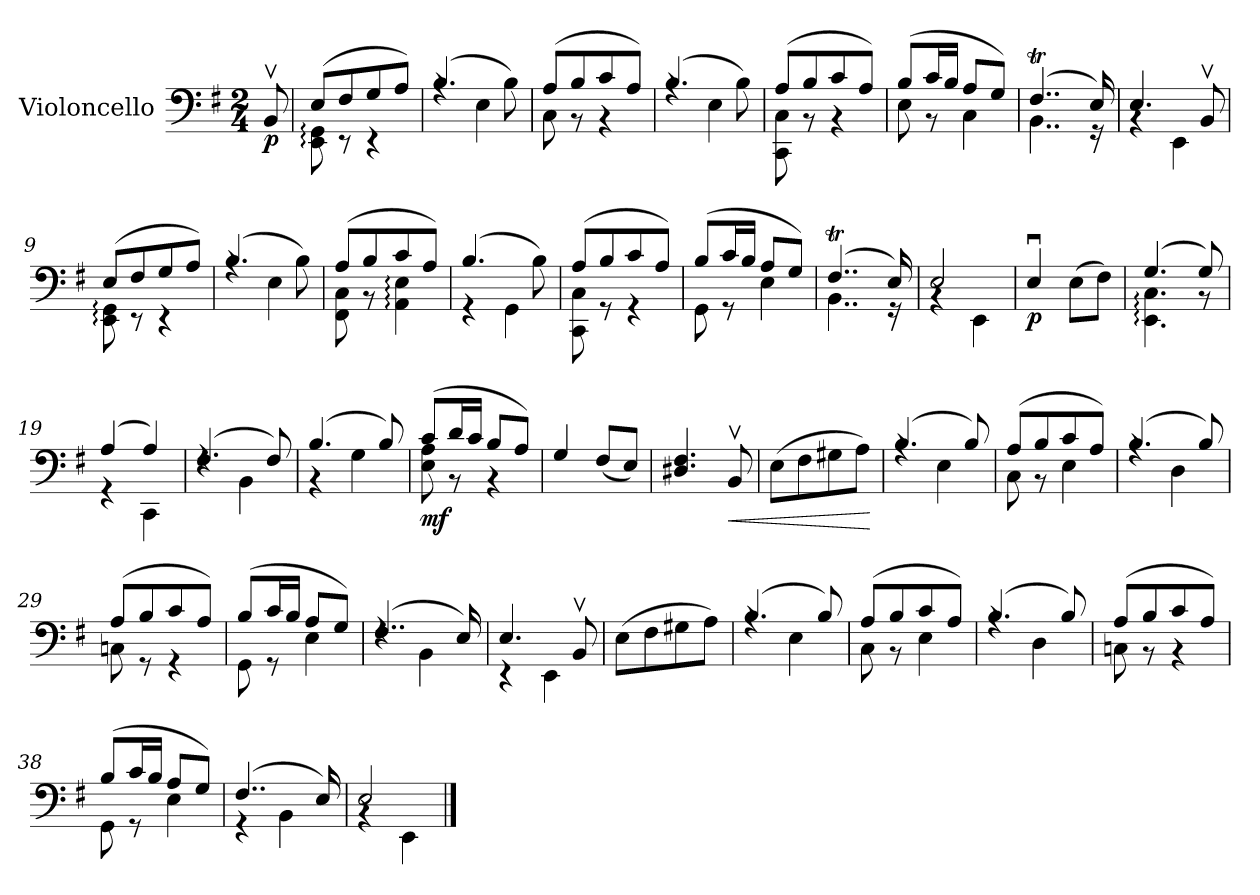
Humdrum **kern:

**kern	**dynam
*part1	*part1
*staff1	*staff1
*I"Violoncello	*
*I'Vc.	*
*clefF4	*
*k[f#]	*
*M2/4	*
*MM50	*
=	=
!	!LO:DY:b
8BBv/	p
=1	=1
*^	*
(8E/L	8EE\: 8GG\:	.
8F#/	8r	.
8G/	4r	.
8A/J)	.	.
=2	=2	=2
(4.B/	4rA	.
.	4E\	.
8B\)	.	.
=3	=3	=3
(8A/L	8C\	.
8B/	8r	.
8c/	4r	.
8A/J)	.	.
=4	=4	=4
(4.B/	4rA	.
.	4E\	.
8B\)	.	.
=5	=5	=5
(8A/L	8CC\ 8C\	.
8B/	8r	.
8c/	4r	.
8A/J)	.	.
=6	=6	=6
(8B/L	8E:\	.
16c/L	8r	.
16B/JJ	.	.
8A/L	4C\	.
8G/J)	.	.
=7	=7	=7
(4..F#t/	4..BB:\	.
16E/)	16r	.
=8	=8	=8
4.E/	4rBB	.
.	4EE\	.
8BBv/	.	.
!!LO:LB:g=z	!!
=9	=9	=9
(8E/L	8EE\: 8GG\:	.
8F#/	8r	.
8G/	4r	.
8A/J)	.	.
=10	=10	=10
(4.B/	4rA	.
.	4E\	.
8B\)	.	.
=11	=11	=11
(>8A/L	8FF#\ 8C\	.
8B/	8r	.
8c/	4AA\: 4E\:	.
8A/J)	.	.
=12	=12	=12
(4.B/	4r	.
.	4GG\	.
8B\)	.	.
=13	=13	=13
(8A/L	8CC\ 8C\	.
8B/	8r	.
8c/	4r	.
8A/J)	.	.
=14	=14	=14
(8B/L	8GG\	.
16c/L	8r	.
16B/JJ	.	.
8A/L	4E\	.
8G/J)	.	.
=15	=15	=15
(4..F#:t/	4..BB\	.
16E/)	16r	.
=16	=16	=16
2E/	4rBB	.
.	4EE\	.
=17	=17	=17
!	!	!LO:DY:b
*v	*v	*
4Eu/	p
(8E\L	.
8F#\J)	.
!!LO:LB:g=z
=18	=18
*^	*
(4.G/	4.EE\: 4.C\:	.
8G/)	8r	.
=19	=19	=19
(4A/	4rGG	.
4A/)	4CC\	.
=20	=20	=20
(4.F#/	4rF	.
.	4BB\	.
8F#/)	.	.
=21	=21	=21
(>4.B/	4r	.
.	4G\	.
8B/)	.	.
=22	=22	=22
!	!	!LO:DY:b
(8c/L	8E\ 8A\	mf
16d/L	8r	.
16c/JJ	.	.
8B/L	4r	.
8A/J)	.	.
*v	*v	*
=23	=23
4G/	.
(8F#/L	.
8E/J)	.
=24	=24
4.D#X/ 4.F#/	.
!	!LO:HP:b
8BBv/	<
=25	=25
(8E\L	.
8F#\	.
8G#X\	.
8A\J)	.
.	[
=26	=26
*^	*
(4.B/	4rA	.
.	4E\	.
8B/)	.	.
!!LO:LB:g=z	!!
=27	=27	=27
(8A/L	8C\	.
8B/	8r	.
8c/	4E\	.
8A/J)	.	.
=28	=28	=28
(4.B/	4rA	.
.	4D\	.
8B/)	.	.
=29	=29	=29
(8A/L	8Cn\	.
8B/	8r	.
8c/	4r	.
8A/J)	.	.
=30	=30	=30
(8B/L	8GG\	.
16c/L	8r	.
16B/JJ	.	.
8A/L	4E\	.
8G/J)	.	.
=31	=31	=31
(4..F#/	4rF	.
.	4BB\	.
16E/)	.	.
=32	=32	=32
4.E/	4r	.
.	4EE\	.
8BBv/	.	.
*v	*v	*
=33	=33
(8E\L	.
8F#\	.
8G#X\	.
8A\J)	.
=34	=34
*^	*
(4.B/	4rA	.
.	4E\	.
8B/)	.	.
!!LO:LB:g=z	!!
=35	=35	=35
(8A/L	8C\	.
8B/	8r	.
8c/	4E\	.
8A/J)	.	.
=36	=36	=36
(4.B/	4rA	.
.	4D\	.
8B/)	.	.
=37	=37	=37
(8A/L	8Cn\	.
8B/	8r	.
8c/	4r	.
8A/J)	.	.
=38	=38	=38
(8B/L	8GG\	.
16c/L	8r	.
16B/JJ	.	.
8A/L	4E\	.
8G/J)	.	.
=39	=39	=39
(4..F#/	4r	.
.	4BB\	.
16E/)	.	.
=40	=40	=40
2E/	4rBB	.
.	4EE\	.
*v	*v	*
==	==
*-	*-
